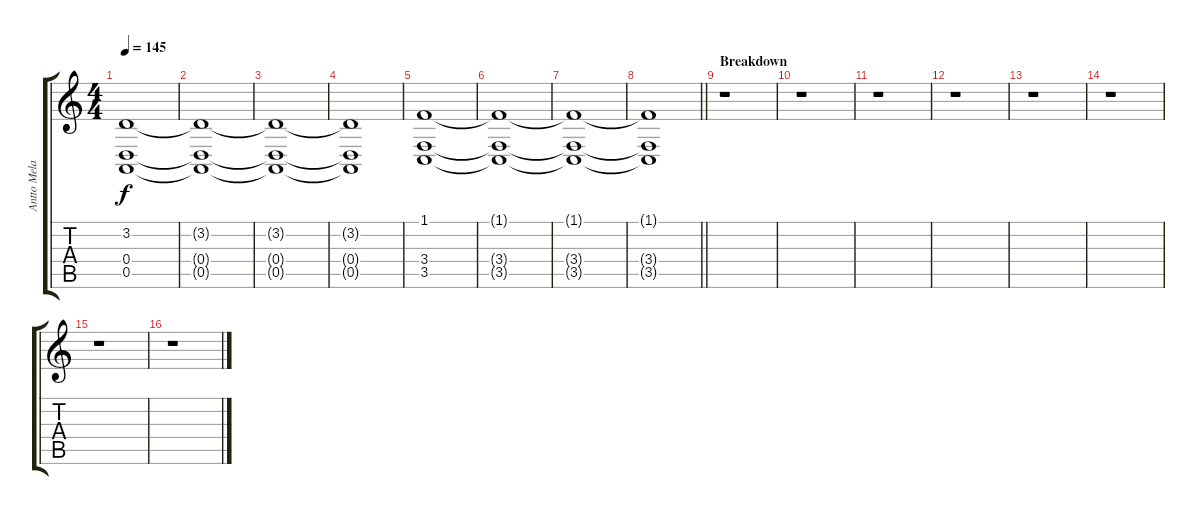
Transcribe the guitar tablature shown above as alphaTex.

\track ("Antto Melasniemi (Keyboard)" "Antto Mela") {instrument choiraahs}
\staff {score tabs}
\tuning (E4 B3 G3 D3 A2 E2) {hide}
\ts (4 4)
\tempo 145
\clef g2
\ks c
(3.2 0.4 0.5).1{dy f} |
(3.2{t} 0.4{t} 0.5{t}).1 |
(3.2{t} 0.4{t} 0.5{t}).1 |
(3.2{t} 0.4{t} 0.5{t}).1 |
(1.1 3.4 3.5).1 |
(1.1{t} 3.4{t} 3.5{t}).1 |
(1.1{t} 3.4{t} 3.5{t}).1 |
\barLineRight lightlight
(1.1{t} 3.4{t} 3.5{t}).1 |
\section ("" "Breakdown")
r.1 |
r.1 |
r.1 |
r.1 |
r.1 |
r.1 |
r.1 |
r.1
